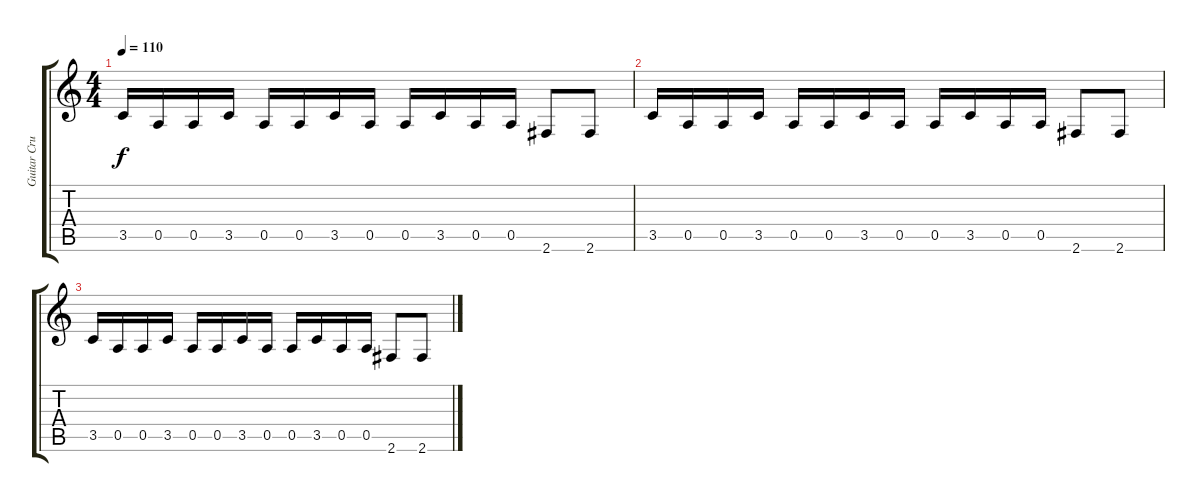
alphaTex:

\track ("Guitar Crunch" "Guitar Cru") {instrument distortionguitar}
\staff {score tabs}
\tuning (E4 B3 G3 D3 A2 E2) {hide}
\ts (4 4)
\tempo 110
\clef g2
\ks c
3.5.16{dy f} 0.5.16 0.5.16 3.5.16 0.5.16 0.5.16 3.5.16 0.5.16 0.5.16 3.5.16 0.5.16 0.5.16 2.6.8 2.6.8 |
3.5.16 0.5.16 0.5.16 3.5.16 0.5.16 0.5.16 3.5.16 0.5.16 0.5.16 3.5.16 0.5.16 0.5.16 2.6.8 2.6.8 |
3.5.16 0.5.16 0.5.16 3.5.16 0.5.16 0.5.16 3.5.16 0.5.16 0.5.16 3.5.16 0.5.16 0.5.16 2.6.8 2.6.8
